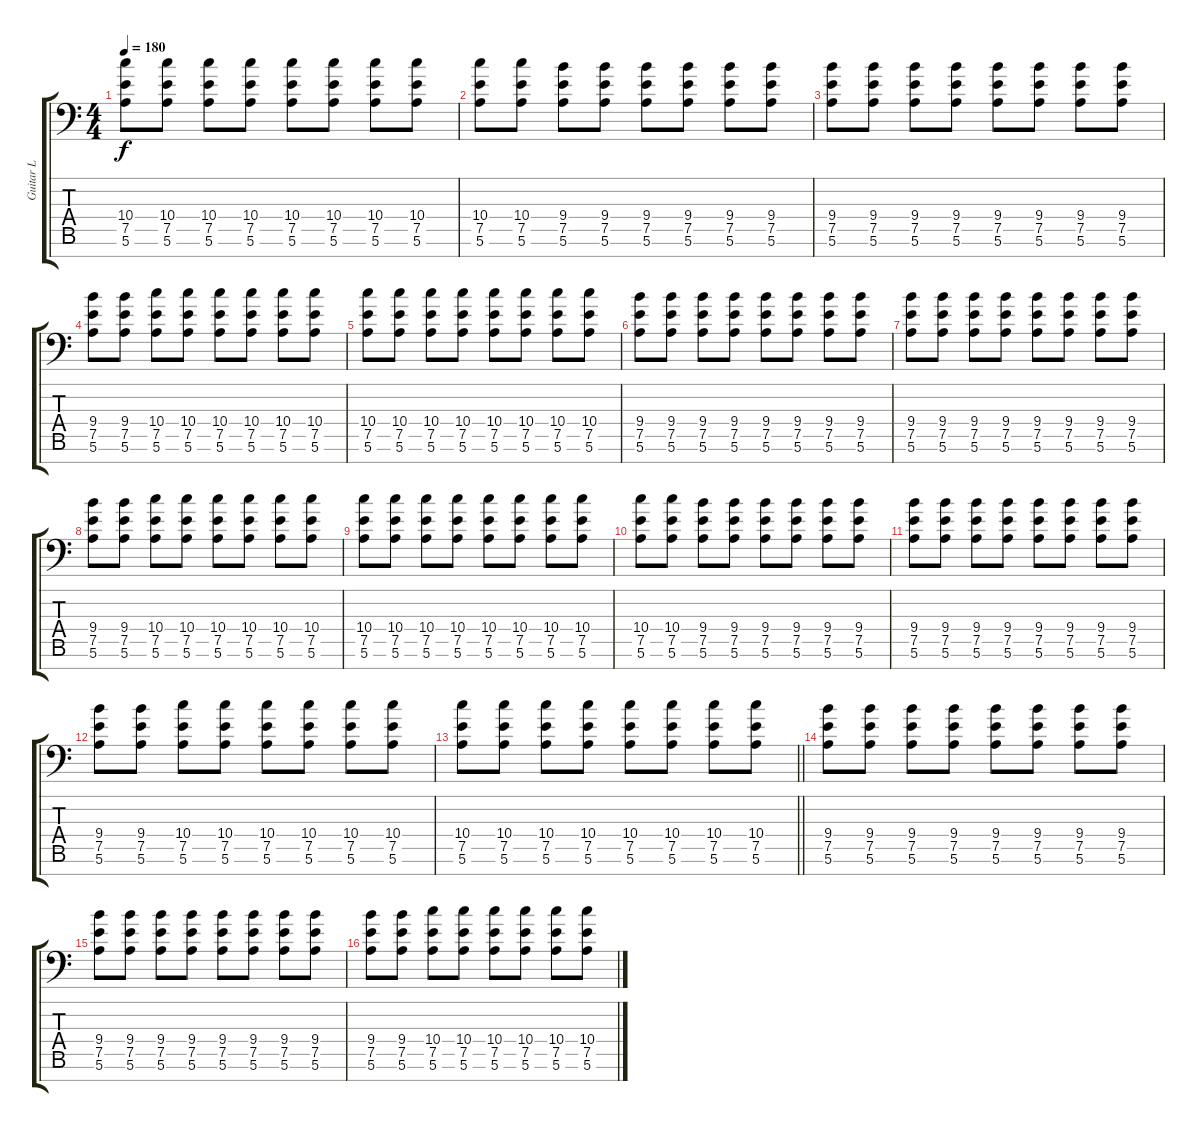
\track ("Guitar L" "Guitar L") {instrument distortionguitar}
\staff {score tabs}
\tuning (E4 B3 G3 D3 A2 E2 A1) {hide}
\ts (4 4)
\tempo 180
\clef f4
\ks c
(10.4 7.5 5.6).8{dy f} (10.4 7.5 5.6).8 (10.4 7.5 5.6).8 (10.4 7.5 5.6).8 (10.4 7.5 5.6).8 (10.4 7.5 5.6).8 (10.4 7.5 5.6).8 (10.4 7.5 5.6).8 |
(10.4 7.5 5.6).8 (10.4 7.5 5.6).8 (9.4 7.5 5.6).8 (9.4 7.5 5.6).8 (9.4 7.5 5.6).8 (9.4 7.5 5.6).8 (9.4 7.5 5.6).8 (9.4 7.5 5.6).8 |
(9.4 7.5 5.6).8 (9.4 7.5 5.6).8 (9.4 7.5 5.6).8 (9.4 7.5 5.6).8 (9.4 7.5 5.6).8 (9.4 7.5 5.6).8 (9.4 7.5 5.6).8 (9.4 7.5 5.6).8 |
(9.4 7.5 5.6).8 (9.4 7.5 5.6).8 (10.4 7.5 5.6).8 (10.4 7.5 5.6).8 (10.4 7.5 5.6).8 (10.4 7.5 5.6).8 (10.4 7.5 5.6).8 (10.4 7.5 5.6).8 |
(10.4 7.5 5.6).8 (10.4 7.5 5.6).8 (10.4 7.5 5.6).8 (10.4 7.5 5.6).8 (10.4 7.5 5.6).8 (10.4 7.5 5.6).8 (10.4 7.5 5.6).8 (10.4 7.5 5.6).8 |
(9.4 7.5 5.6).8 (9.4 7.5 5.6).8 (9.4 7.5 5.6).8 (9.4 7.5 5.6).8 (9.4 7.5 5.6).8 (9.4 7.5 5.6).8 (9.4 7.5 5.6).8 (9.4 7.5 5.6).8 |
(9.4 7.5 5.6).8 (9.4 7.5 5.6).8 (9.4 7.5 5.6).8 (9.4 7.5 5.6).8 (9.4 7.5 5.6).8 (9.4 7.5 5.6).8 (9.4 7.5 5.6).8 (9.4 7.5 5.6).8 |
(9.4 7.5 5.6).8 (9.4 7.5 5.6).8 (10.4 7.5 5.6).8 (10.4 7.5 5.6).8 (10.4 7.5 5.6).8 (10.4 7.5 5.6).8 (10.4 7.5 5.6).8 (10.4 7.5 5.6).8 |
(10.4 7.5 5.6).8 (10.4 7.5 5.6).8 (10.4 7.5 5.6).8 (10.4 7.5 5.6).8 (10.4 7.5 5.6).8 (10.4 7.5 5.6).8 (10.4 7.5 5.6).8 (10.4 7.5 5.6).8 |
(10.4 7.5 5.6).8 (10.4 7.5 5.6).8 (9.4 7.5 5.6).8 (9.4 7.5 5.6).8 (9.4 7.5 5.6).8 (9.4 7.5 5.6).8 (9.4 7.5 5.6).8 (9.4 7.5 5.6).8 |
(9.4 7.5 5.6).8 (9.4 7.5 5.6).8 (9.4 7.5 5.6).8 (9.4 7.5 5.6).8 (9.4 7.5 5.6).8 (9.4 7.5 5.6).8 (9.4 7.5 5.6).8 (9.4 7.5 5.6).8 |
(9.4 7.5 5.6).8 (9.4 7.5 5.6).8 (10.4 7.5 5.6).8 (10.4 7.5 5.6).8 (10.4 7.5 5.6).8 (10.4 7.5 5.6).8 (10.4 7.5 5.6).8 (10.4 7.5 5.6).8 |
\barLineRight lightlight
(10.4 7.5 5.6).8 (10.4 7.5 5.6).8 (10.4 7.5 5.6).8 (10.4 7.5 5.6).8 (10.4 7.5 5.6).8 (10.4 7.5 5.6).8 (10.4 7.5 5.6).8 (10.4 7.5 5.6).8 |
(9.4 7.5 5.6).8 (9.4 7.5 5.6).8 (9.4 7.5 5.6).8 (9.4 7.5 5.6).8 (9.4 7.5 5.6).8 (9.4 7.5 5.6).8 (9.4 7.5 5.6).8 (9.4 7.5 5.6).8 |
(9.4 7.5 5.6).8 (9.4 7.5 5.6).8 (9.4 7.5 5.6).8 (9.4 7.5 5.6).8 (9.4 7.5 5.6).8 (9.4 7.5 5.6).8 (9.4 7.5 5.6).8 (9.4 7.5 5.6).8 |
(9.4 7.5 5.6).8 (9.4 7.5 5.6).8 (10.4 7.5 5.6).8 (10.4 7.5 5.6).8 (10.4 7.5 5.6).8 (10.4 7.5 5.6).8 (10.4 7.5 5.6).8 (10.4 7.5 5.6).8
